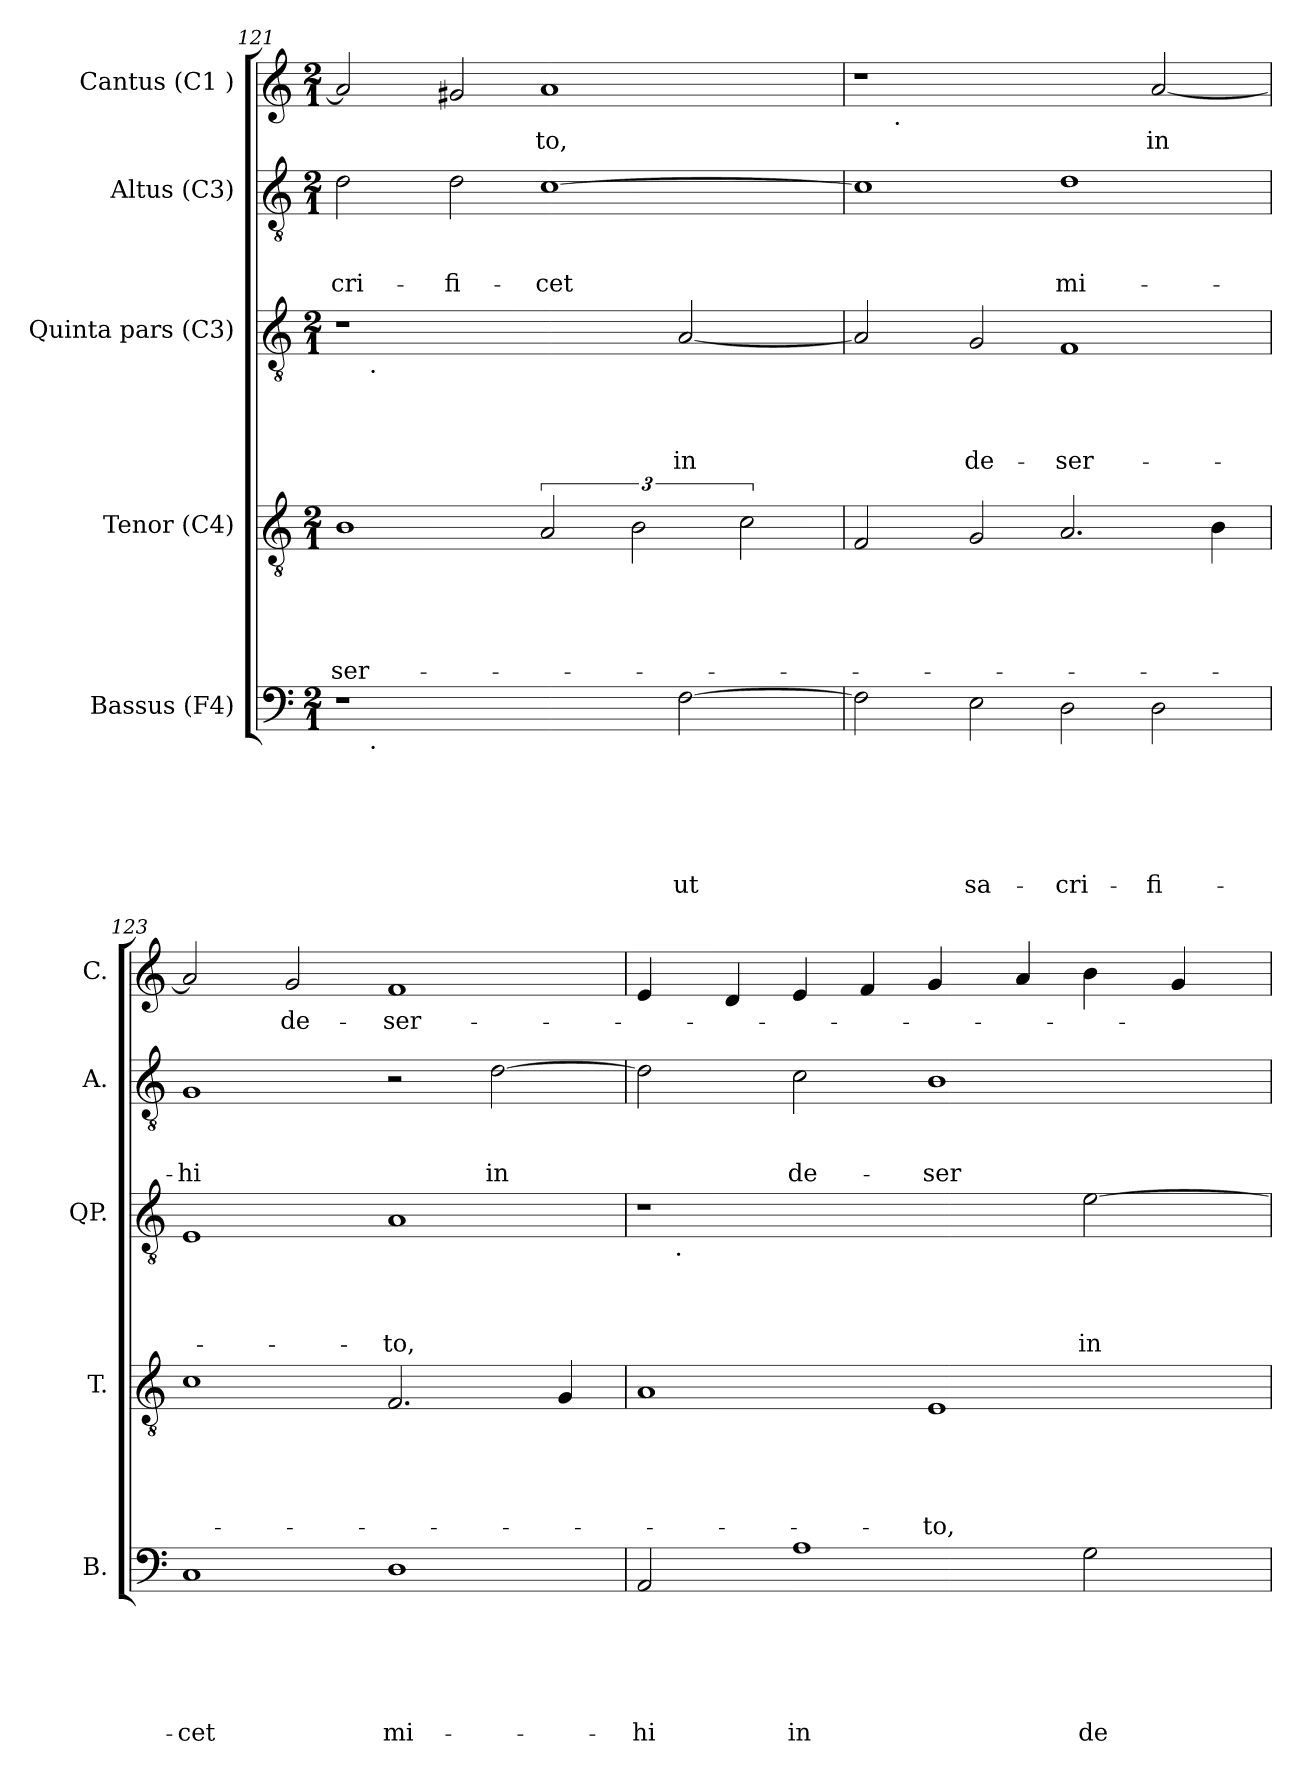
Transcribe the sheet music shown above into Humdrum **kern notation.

**kern	**text	**text	**text	**text	**text	**text	**kern	**text	**text	**text	**text	**text	**kern	**text	**text	**text	**text	**kern	**text	**text	**text	**kern	**text
*part5	*part5	*part5	*part5	*part5	*part5	*part5	*part4	*part4	*part4	*part4	*part4	*part4	*part3	*part3	*part3	*part3	*part3	*part2	*part2	*part2	*part2	*part1	*part1
*staff5	*staff5	*staff5	*staff5	*staff5	*staff5	*staff5	*staff4	*staff4	*staff4	*staff4	*staff4	*staff4	*staff3	*staff3	*staff3	*staff3	*staff3	*staff2	*staff2	*staff2	*staff2	*staff1	*staff1
*I"Bassus (F4)	*	*	*	*	*	*	*I"Tenor (C4)	*	*	*	*	*	*I"Quinta pars (C3)	*	*	*	*	*I"Altus (C3)	*	*	*	*I"Cantus (C1 )	*
*I'B.	*	*	*	*	*	*	*I'T.	*	*	*	*	*	*I'QP.	*	*	*	*	*I'A.	*	*	*	*I'C.	*
*clefF4	*	*	*	*	*	*	*clefGv2	*	*	*	*	*	*clefGv2	*	*	*	*	*clefGv2	*	*	*	*clefG2	*
*k[]	*	*	*	*	*	*	*k[]	*	*	*	*	*	*k[]	*	*	*	*	*k[]	*	*	*	*k[]	*
*C:	*	*	*	*	*	*	*C:	*	*	*	*	*	*C:	*	*	*	*	*C:	*	*	*	*C:	*
*M2/1	*	*	*	*	*	*	*M2/1	*	*	*	*	*	*M2/1	*	*	*	*	*M2/1	*	*	*	*M2/1	*
=121	=121	=121	=121	=121	=121	=121	=121	=121	=121	=121	=121	=121	=121	=121	=121	=121	=121	=121	=121	=121	=121	=121	=121
!	!	!	!	!	!	!	!	!	!	!	!	!LO:LY:b	!	!	!	!	!	!	!	!	!LO:LY:b	!	!
*^	*	*	*	*	*	*	*	*	*	*	*	*	*^	*	*	*	*	*	*	*	*	*	*
1r	16.ryy	.	.	.	.	.	.	1B	.	.	.	.	-ser-	1r	16.ryy	.	.	.	.	2d\	.	.	-cri-	2a/]	.
!	!	!	!	!	!	!	!	!	!	!	!	!	!	!	!LO:TX:b:t=.	!	!	!	!	!	!	!	!	!	!
!	!LO:TX:b:t=.	!	!	!	!	!	!	!	!	!	!	!	!	!	!	!	!	!	!	!	!	!	!	!	!
.	1ryy	.	.	.	.	.	.	.	.	.	.	.	.	.	1ryy	.	.	.	.	.	.	.	.	.	.
!	!	!	!	!	!	!	!	!	!	!	!	!	!	!	!	!	!	!	!	!	!	!	!LO:LY:b	!	!
.	.	.	.	.	.	.	.	.	.	.	.	.	.	.	.	.	.	.	.	2d\	.	.	-fi-	2g#/	.
!	!	!	!	!	!	!	!	!	!	!	!	!	!	!	!	!	!	!	!	!	!	!	!LO:LY:b	!	!LO:LY:b
2ryy	.	.	.	.	.	.	.	3A/	.	.	.	.	.	2ryy	.	.	.	.	.	[<1c	.	.	-cet	1a	-to,
.	2ryy	.	.	.	.	.	.	.	.	.	.	.	.	.	2ryy	.	.	.	.	.	.	.	.	.	.
.	.	.	.	.	.	.	.	3B\	.	.	.	.	.	.	.	.	.	.	.	.	.	.	.	.	.
!	!	!	!	!	!	!	!LO:LY:b	!	!	!	!	!	!	!	!	!	!	!	!LO:LY:b	!	!	!	!	!	!
[<2F\	.	.	.	.	.	.	ut	.	.	.	.	.	.	[<2A/	.	.	.	.	in	.	.	.	.	.	.
.	4ryy	.	.	.	.	.	.	.	.	.	.	.	.	.	4ryy	.	.	.	.	.	.	.	.	.	.
.	.	.	.	.	.	.	.	3c\	.	.	.	.	.	.	.	.	.	.	.	.	.	.	.	.	.
.	8ryy	.	.	.	.	.	.	.	.	.	.	.	.	.	8ryy	.	.	.	.	.	.	.	.	.	.
.	32ryy	.	.	.	.	.	.	.	.	.	.	.	.	.	32ryy	.	.	.	.	.	.	.	.	.	.
*v	*v	*	*	*	*	*	*	*	*	*	*	*	*	*v	*v	*	*	*	*	*	*	*	*	*	*
!!LO:LB:g=z
=122	=122	=122	=122	=122	=122	=122	=122	=122	=122	=122	=122	=122	=122	=122	=122	=122	=122	=122	=122	=122	=122	=122	=122
*	*	*	*	*	*	*	*	*	*	*	*	*	*	*	*	*	*	*	*	*	*	*^	*
2F\]	.	.	.	.	.	.	2F/	.	.	.	.	.	2A/]	.	.	.	.	1c]	.	.	.	1r	8ryy	.
!	!	!	!	!	!	!	!	!	!	!	!	!	!	!	!	!	!	!	!	!	!	!	!LO:TX:b:t=.	!
.	.	.	.	.	.	.	.	.	.	.	.	.	.	.	.	.	.	.	.	.	.	.	1...ryy	.
!	!	!	!	!	!	!LO:LY:b	!	!	!	!	!	!	!	!	!	!	!LO:LY:b	!	!	!	!	!	!	!
2E\	.	.	.	.	.	sa-	2G/	.	.	.	.	.	2G/	.	.	.	de-	.	.	.	.	.	.	.
!	!	!	!	!	!	!LO:LY:b	!	!	!	!	!	!	!	!	!	!	!LO:LY:b	!	!	!	!LO:LY:b	!	!	!
2D\	.	.	.	.	.	-cri-	2.A/	.	.	.	.	.	1F	.	.	.	-ser-	1d	.	.	mi-	2ryy	.	.
!	!	!	!	!	!	!LO:LY:b	!	!	!	!	!	!	!	!	!	!	!	!	!	!	!	!	!	!LO:LY:b
2D\	.	.	.	.	.	-fi-	.	.	.	.	.	.	.	.	.	.	.	.	.	.	.	[<2a/	.	in
.	.	.	.	.	.	.	4B\	.	.	.	.	.	.	.	.	.	.	.	.	.	.	.	.	.
=123	=123	=123	=123	=123	=123	=123	=123	=123	=123	=123	=123	=123	=123	=123	=123	=123	=123	=123	=123	=123	=123	=123	=123	=123
!	!	!	!	!	!	!LO:LY:b	!	!	!	!	!	!	!	!	!	!	!	!	!	!	!LO:LY:b	!	!	!
*	*	*	*	*	*	*	*	*	*	*	*	*	*	*	*	*	*	*	*	*	*	*v	*v	*
1C	.	.	.	.	.	-cet	1c	.	.	.	.	.	1E	.	.	.	.	1G	.	.	-hi	2a/]	.
!	!	!	!	!	!	!	!	!	!	!	!	!	!	!	!	!	!	!	!	!	!	!	!LO:LY:b
.	.	.	.	.	.	.	.	.	.	.	.	.	.	.	.	.	.	.	.	.	.	2g/	de-
!	!	!	!	!	!	!LO:LY:b	!	!	!	!	!	!	!	!	!	!	!LO:LY:b	!	!	!	!	!	!LO:LY:b
1D	.	.	.	.	.	mi-	2.F/	.	.	.	.	.	1A	.	.	.	-to,	2r	.	.	.	1f	-ser-
!	!	!	!	!	!	!	!	!	!	!	!	!	!	!	!	!	!	!	!	!	!LO:LY:b	!	!
.	.	.	.	.	.	.	.	.	.	.	.	.	.	.	.	.	.	[>2d\	.	.	in	.	.
.	.	.	.	.	.	.	4G/	.	.	.	.	.	.	.	.	.	.	.	.	.	.	.	.
=124	=124	=124	=124	=124	=124	=124	=124	=124	=124	=124	=124	=124	=124	=124	=124	=124	=124	=124	=124	=124	=124	=124	=124
!	!	!	!	!	!	!LO:LY:b	!	!	!	!	!	!	!	!	!	!	!	!	!	!	!	!	!
*	*	*	*	*	*	*	*	*	*	*	*	*	*^	*	*	*	*	*	*	*	*	*	*
2AA/	.	.	.	.	.	-hi	1A	.	.	.	.	.	1r	16.ryy	.	.	.	.	2d\]	.	.	.	4e/	.
!	!	!	!	!	!	!	!	!	!	!	!	!	!	!LO:TX:b:t=.	!	!	!	!	!	!	!	!	!	!
.	.	.	.	.	.	.	.	.	.	.	.	.	.	1ryy	.	.	.	.	.	.	.	.	.	.
.	.	.	.	.	.	.	.	.	.	.	.	.	.	.	.	.	.	.	.	.	.	.	4d/	.
!	!	!	!	!	!	!LO:LY:b	!	!	!	!	!	!	!	!	!	!	!	!	!	!	!	!LO:LY:b	!	!
1A	.	.	.	.	.	in	.	.	.	.	.	.	.	.	.	.	.	.	2c\	.	.	de-	4e/	.
.	.	.	.	.	.	.	.	.	.	.	.	.	.	.	.	.	.	.	.	.	.	.	4f/	.
!	!	!	!	!	!	!	!	!	!	!	!	!LO:LY:b	!	!	!	!	!	!	!	!	!	!LO:LY:b	!	!
.	.	.	.	.	.	.	1E	.	.	.	.	-to,	2ryy	.	.	.	.	.	1B	.	.	-ser-	4g/	.
.	.	.	.	.	.	.	.	.	.	.	.	.	.	2ryy	.	.	.	.	.	.	.	.	.	.
.	.	.	.	.	.	.	.	.	.	.	.	.	.	.	.	.	.	.	.	.	.	.	4a/	.
!	!	!	!	!	!	!LO:LY:b	!	!	!	!	!	!	!	!	!	!	!	!LO:LY:b	!	!	!	!	!	!
2G\	.	.	.	.	.	de-	.	.	.	.	.	.	[>2e\	.	.	.	.	in	.	.	.	.	4b\	.
.	.	.	.	.	.	.	.	.	.	.	.	.	.	4ryy	.	.	.	.	.	.	.	.	.	.
.	.	.	.	.	.	.	.	.	.	.	.	.	.	.	.	.	.	.	.	.	.	.	4g/	.
.	.	.	.	.	.	.	.	.	.	.	.	.	.	8ryy	.	.	.	.	.	.	.	.	.	.
.	.	.	.	.	.	.	.	.	.	.	.	.	.	32ryy	.	.	.	.	.	.	.	.	.	.
*	*	*	*	*	*	*	*	*	*	*	*	*	*v	*v	*	*	*	*	*	*	*	*	*	*
=	=	=	=	=	=	=	=	=	=	=	=	=	=	=	=	=	=	=	=	=	=	=	=
*-	*-	*-	*-	*-	*-	*-	*-	*-	*-	*-	*-	*-	*-	*-	*-	*-	*-	*-	*-	*-	*-	*-	*-
